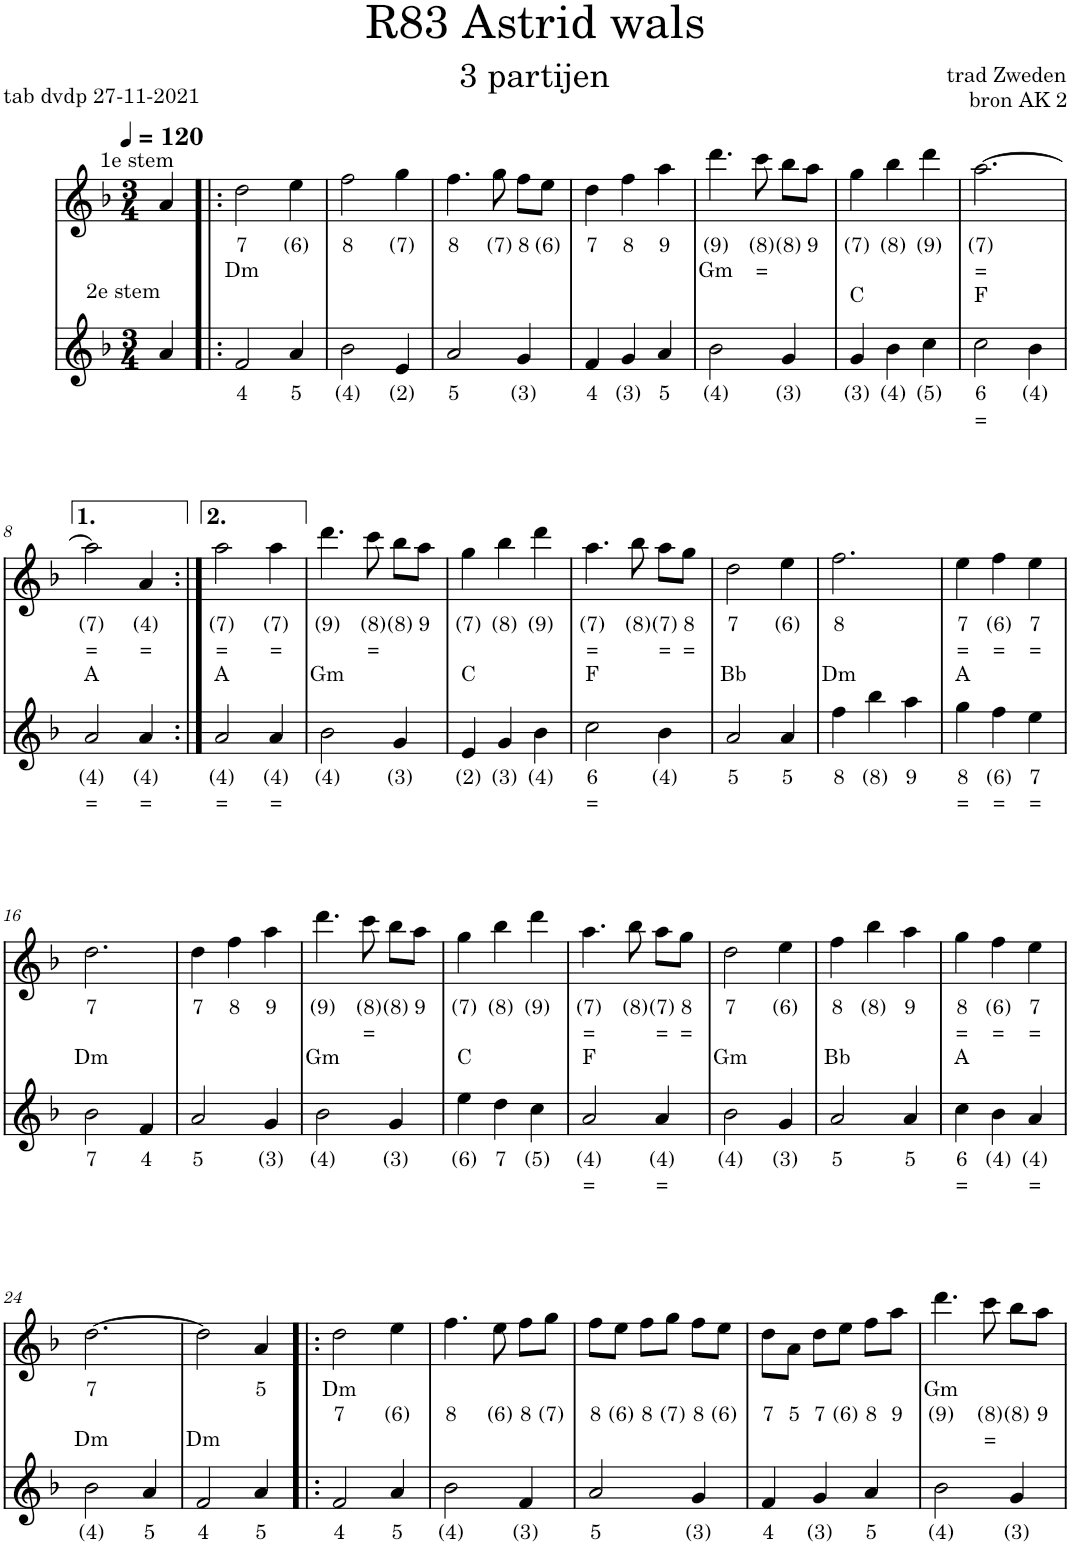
**kern	**text	**text	**text	**kern	**text	**text	**kern	**text	**text	**text
*part3	*part3	*part3	*part3	*part2	*part2	*part2	*part1	*part1	*part1	*part1
*staff3	*staff3	*staff3	*staff3	*staff2	*staff2	*staff2	*staff1	*staff1	*staff1	*staff1
*I"Viool	*	*	*	*I"Viool	*	*	*I"Piano	*	*	*
*stria5	*	*	*	*	*	*	*	*	*	*
*clefG2	*	*	*	*clefG2	*	*	*clefG2	*	*	*
*k[b-]	*	*	*	*k[b-]	*	*	*k[b-]	*	*	*
*M3/4	*	*	*	*M3/4	*	*	*M3/4	*	*	*
*MM120	*	*	*	*MM120	*	*	*MM120	*	*	*
=	=	=	=	=	=	=	=	=	=	=
!	!	!	!	!	!	!	!LO:TX:a:t=1e stem	!	!	!
!	!	!	!	!LO:TX:a:t=2e stem	!	!	!	!	!	!
!LO:TX:a:t=okt lager	!	!	!	!	!	!	!	!	!	!
4a	.	.	.	4a/	.	.	4a/	.	.	.
=1!|:	=1!|:	=1!|:	=1!|:	=1!|:	=1!|:	=1!|:	=1!|:	=1!|:	=1!|:	=1!|:
!	!	!	!	!	!LO:LY:b	!	!	!LO:LY:b	!LO:LY:b	!
2d	7	Dm	.	2f/	4	.	2dd\	7	Dm	.
!	!	!	!	!	!LO:LY:b	!	!	!LO:LY:b	!	!
4e	(6)	.	.	4a/	5	.	4ee\	(6)	.	.
=2	=2	=2	=2	=2	=2	=2	=2	=2	=2	=2
!	!	!	!	!	!LO:LY:b	!	!	!LO:LY:b	!	!
2f	8	.	.	2b-\	(4)	.	2ff\	8	.	.
!	!	!	!	!	!LO:LY:b	!	!	!LO:LY:b	!	!
4g	(7)	.	.	4e/	(2)	.	4gg\	(7)	.	.
=3	=3	=3	=3	=3	=3	=3	=3	=3	=3	=3
!	!	!	!	!	!LO:LY:b	!	!	!LO:LY:b	!	!
4.f	8	.	.	2a/	5	.	4.ff\	8	.	.
!	!	!	!	!	!	!	!	!LO:LY:b	!	!
8g	(7)	.	.	.	.	.	8gg\	(7)	.	.
!	!	!	!	!	!LO:LY:b	!	!	!LO:LY:b	!	!
8f/L	8	.	.	4g/	(3)	.	8ff\L	8	.	.
!	!	!	!	!	!	!	!	!LO:LY:b	!	!
8e/J	(6)	.	.	.	.	.	8ee\J	(6)	.	.
=4	=4	=4	=4	=4	=4	=4	=4	=4	=4	=4
!	!	!	!	!	!LO:LY:b	!	!	!LO:LY:b	!	!
4d	7	.	.	4f/	4	.	4dd\	7	.	.
!	!	!	!	!	!LO:LY:b	!	!	!LO:LY:b	!	!
4f	8	.	.	4g/	(3)	.	4ff\	8	.	.
!	!	!	!	!	!LO:LY:b	!	!	!LO:LY:b	!	!
4a	9	.	.	4a/	5	.	4aa\	9	.	.
=5	=5	=5	=5	=5	=5	=5	=5	=5	=5	=5
!	!	!	!	!	!LO:LY:b	!	!	!LO:LY:b	!LO:LY:b	!
4.dd	(9)	Gm	.	2b-\	(4)	.	4.ddd\	(9)	Gm	.
!	!	!	!	!	!	!	!	!LO:LY:b	!LO:LY:b	!
8cc	(8)	=	.	.	.	.	8ccc\	(8)	=	.
!	!	!	!	!	!LO:LY:b	!	!	!LO:LY:b	!	!
8b-/L	(8)	.	.	4g/	(3)	.	8bb-\L	(8)	.	.
!	!	!	!	!	!	!	!	!LO:LY:b	!	!
8a/J	9	.	.	.	.	.	8aa\J	9	.	.
=6	=6	=6	=6	=6	=6	=6	=6	=6	=6	=6
!	!	!	!	!	!LO:LY:b	!	!	!LO:LY:b	!	!LO:LY:b
4g	(7)	.	C	4g/	(3)	.	4gg\	(7)	.	C
!	!	!	!	!	!LO:LY:b	!	!	!LO:LY:b	!	!
4b-	(8)	.	.	4b-\	(4)	.	4bb-\	(8)	.	.
!	!	!	!	!	!LO:LY:b	!	!	!LO:LY:b	!	!
4dd	(9)	.	.	4cc\	(5)	.	4ddd\	(9)	.	.
=7	=7	=7	=7	=7	=7	=7	=7	=7	=7	=7
!	!	!	!	!	!LO:LY:b	!LO:LY:b	!	!LO:LY:b	!LO:LY:b	!LO:LY:b
[2.a	(7)	=	F	2cc\	6	=	[2.aa\	(7)	=	F
!	!	!	!	!	!LO:LY:b	!	!	!	!	!
.	.	.	.	4b-\	(4)	.	.	.	.	.
!!LO:LB:g=z
=8	=8	=8	=8	=8	=8	=8	=8	=8	=8	=8
!	!	!	!	!	!LO:LY:b	!LO:LY:b	!	!LO:LY:b	!LO:LY:b	!LO:LY:b
2a]	(7)	=	A	2a/	(4)	=	2aa\]	(7)	=	A
!	!	!	!	!	!LO:LY:b	!LO:LY:b	!	!LO:LY:b	!LO:LY:b	!
4a	(4)	=	.	4a/	(4)	=	4a/	(4)	=	.
=9:|!	=9:|!	=9:|!	=9:|!	=9:|!	=9:|!	=9:|!	=9:|!	=9:|!	=9:|!	=9:|!
!	!	!	!	!	!LO:LY:b	!LO:LY:b	!	!LO:LY:b	!LO:LY:b	!LO:LY:b
2a	(7)	=	A	2a/	(4)	=	2aa\	(7)	=	A
!	!	!	!	!	!LO:LY:b	!LO:LY:b	!	!LO:LY:b	!LO:LY:b	!
4a	(7)	=	.	4a/	(4)	=	4aa\	(7)	=	.
=10	=10	=10	=10	=10	=10	=10	=10	=10	=10	=10
!	!	!	!	!	!LO:LY:b	!	!	!LO:LY:b	!	!LO:LY:b
4.dd	(9)	.	Gm	2b-\	(4)	.	4.ddd\	(9)	.	Gm
!	!	!	!	!	!	!	!	!LO:LY:b	!LO:LY:b	!
8cc	(8)	=	.	.	.	.	8ccc\	(8)	=	.
!	!	!	!	!	!LO:LY:b	!	!	!LO:LY:b	!	!
8b-/L	(8)	.	.	4g/	(3)	.	8bb-\L	(8)	.	.
!	!	!	!	!	!	!	!	!LO:LY:b	!	!
8a/J	9	.	.	.	.	.	8aa\J	9	.	.
=11	=11	=11	=11	=11	=11	=11	=11	=11	=11	=11
!	!	!	!	!	!LO:LY:b	!	!	!LO:LY:b	!	!LO:LY:b
4g	(7)	.	C	4e/	(2)	.	4gg\	(7)	.	C
!	!	!	!	!	!LO:LY:b	!	!	!LO:LY:b	!	!
4b-	(8)	.	.	4g/	(3)	.	4bb-\	(8)	.	.
!	!	!	!	!	!LO:LY:b	!	!	!LO:LY:b	!	!
4dd	(9)	.	.	4b-\	(4)	.	4ddd\	(9)	.	.
=12	=12	=12	=12	=12	=12	=12	=12	=12	=12	=12
!	!	!	!	!	!LO:LY:b	!LO:LY:b	!	!LO:LY:b	!LO:LY:b	!LO:LY:b
4.a	(7)	=	F	2cc\	6	=	4.aa\	(7)	=	F
!	!	!	!	!	!	!	!	!LO:LY:b	!	!
8b-	(8)	.	.	.	.	.	8bb-\	(8)	.	.
!	!	!	!	!	!LO:LY:b	!	!	!LO:LY:b	!LO:LY:b	!
8a/L	(7)	=	.	4b-\	(4)	.	8aa\L	(7)	=	.
!	!	!	!	!	!	!	!	!LO:LY:b	!LO:LY:b	!
8g/J	8	=	.	.	.	.	8gg\J	8	=	.
=13	=13	=13	=13	=13	=13	=13	=13	=13	=13	=13
!	!	!	!	!	!LO:LY:b	!	!	!LO:LY:b	!	!LO:LY:b
2d	7	.	Bb	2a/	5	.	2dd\	7	.	Bb
!	!	!	!	!	!LO:LY:b	!	!	!LO:LY:b	!	!
4e	(6)	.	.	4a/	5	.	4ee\	(6)	.	.
=14	=14	=14	=14	=14	=14	=14	=14	=14	=14	=14
!	!	!	!	!	!LO:LY:b	!	!	!LO:LY:b	!	!LO:LY:b
2.f	8	.	Dm	4ff\	8	.	2.ff\	8	.	Dm
!	!	!	!	!	!LO:LY:b	!	!	!	!	!
.	.	.	.	4bb-\	(8)	.	.	.	.	.
!	!	!	!	!	!LO:LY:b	!	!	!	!	!
.	.	.	.	4aa\	9	.	.	.	.	.
=15	=15	=15	=15	=15	=15	=15	=15	=15	=15	=15
!	!	!	!	!	!LO:LY:b	!LO:LY:b	!	!LO:LY:b	!LO:LY:b	!LO:LY:b
4e	7	=	A	4gg\	8	=	4ee\	7	=	A
!	!	!	!	!	!LO:LY:b	!LO:LY:b	!	!LO:LY:b	!LO:LY:b	!
4f	(6)	=	.	4ff\	(6)	=	4ff\	(6)	=	.
!	!	!	!	!	!LO:LY:b	!LO:LY:b	!	!LO:LY:b	!LO:LY:b	!
4e	7	=	.	4ee\	7	=	4ee\	7	=	.
!!LO:LB:g=z
=16	=16	=16	=16	=16	=16	=16	=16	=16	=16	=16
!	!	!	!	!	!LO:LY:b	!	!	!LO:LY:b	!	!LO:LY:b
2.d	7	.	Dm	2b-\	7	.	2.dd\	7	.	Dm
!	!	!	!	!	!LO:LY:b	!	!	!	!	!
.	.	.	.	4f/	4	.	.	.	.	.
=17	=17	=17	=17	=17	=17	=17	=17	=17	=17	=17
!	!	!	!	!	!LO:LY:b	!	!	!LO:LY:b	!	!
4d	7	.	.	2a/	5	.	4dd\	7	.	.
!	!	!	!	!	!	!	!	!LO:LY:b	!	!
4f	8	.	.	.	.	.	4ff\	8	.	.
!	!	!	!	!	!LO:LY:b	!	!	!LO:LY:b	!	!
4a	9	.	.	4g/	(3)	.	4aa\	9	.	.
=18	=18	=18	=18	=18	=18	=18	=18	=18	=18	=18
!	!	!	!	!	!LO:LY:b	!	!	!LO:LY:b	!	!LO:LY:b
4.dd	(9)	.	Gm	2b-\	(4)	.	4.ddd\	(9)	.	Gm
!	!	!	!	!	!	!	!	!LO:LY:b	!LO:LY:b	!
8cc	(8)	=	.	.	.	.	8ccc\	(8)	=	.
!	!	!	!	!	!LO:LY:b	!	!	!LO:LY:b	!	!
8b-/L	(8)	.	.	4g/	(3)	.	8bb-\L	(8)	.	.
!	!	!	!	!	!	!	!	!LO:LY:b	!	!
8a/J	9	.	.	.	.	.	8aa\J	9	.	.
=19	=19	=19	=19	=19	=19	=19	=19	=19	=19	=19
!	!	!	!	!	!LO:LY:b	!	!	!LO:LY:b	!	!LO:LY:b
4g	(7)	.	C	4ee\	(6)	.	4gg\	(7)	.	C
!	!	!	!	!	!LO:LY:b	!	!	!LO:LY:b	!	!
4b-	(8)	.	.	4dd\	7	.	4bb-\	(8)	.	.
!	!	!	!	!	!LO:LY:b	!	!	!LO:LY:b	!	!
4dd	(9)	.	.	4cc\	(5)	.	4ddd\	(9)	.	.
=20	=20	=20	=20	=20	=20	=20	=20	=20	=20	=20
!	!	!	!	!	!LO:LY:b	!LO:LY:b	!	!LO:LY:b	!LO:LY:b	!LO:LY:b
4.a	(7)	=	F	2a/	(4)	=	4.aa\	(7)	=	F
!	!	!	!	!	!	!	!	!LO:LY:b	!	!
8b-	(8)	.	.	.	.	.	8bb-\	(8)	.	.
!	!	!	!	!	!LO:LY:b	!LO:LY:b	!	!LO:LY:b	!LO:LY:b	!
8a/L	(7)	=	.	4a/	(4)	=	8aa\L	(7)	=	.
!	!	!	!	!	!	!	!	!LO:LY:b	!LO:LY:b	!
8g/J	8	=	.	.	.	.	8gg\J	8	=	.
=21	=21	=21	=21	=21	=21	=21	=21	=21	=21	=21
!	!	!	!	!	!LO:LY:b	!	!	!LO:LY:b	!	!LO:LY:b
2d	7	.	Gm	2b-\	(4)	.	2dd\	7	.	Gm
!	!	!	!	!	!LO:LY:b	!	!	!LO:LY:b	!	!
4e	(6)	.	.	4g/	(3)	.	4ee\	(6)	.	.
=22	=22	=22	=22	=22	=22	=22	=22	=22	=22	=22
!	!	!	!	!	!LO:LY:b	!	!	!LO:LY:b	!	!LO:LY:b
4f	8	.	Bb	2a/	5	.	4ff\	8	.	Bb
!	!	!	!	!	!	!	!	!LO:LY:b	!	!
4b-	(8)	.	.	.	.	.	4bb-\	(8)	.	.
!	!	!	!	!	!LO:LY:b	!	!	!LO:LY:b	!	!
4a	9	.	.	4a/	5	.	4aa\	9	.	.
=23	=23	=23	=23	=23	=23	=23	=23	=23	=23	=23
!	!	!	!	!	!LO:LY:b	!LO:LY:b	!	!LO:LY:b	!LO:LY:b	!LO:LY:b
4g	8	=	A	4cc\	6	=	4gg\	8	=	A
!	!	!	!	!	!LO:LY:b	!	!	!LO:LY:b	!LO:LY:b	!
4f	(6)	=	.	4b-\	(4)	.	4ff\	(6)	=	.
!	!	!	!	!	!LO:LY:b	!LO:LY:b	!	!LO:LY:b	!LO:LY:b	!
4e	7	=	.	4a/	(4)	=	4ee\	7	=	.
!!LO:LB:g=z
=24	=24	=24	=24	=24	=24	=24	=24	=24	=24	=24
!	!	!	!	!	!LO:LY:b	!	!	!LO:LY:b	!	!LO:LY:b
[2.d	7	.	Dm	2b-\	(4)	.	[2.dd\	7	.	Dm
!	!	!	!	!	!LO:LY:b	!	!	!	!	!
.	.	.	.	4a/	5	.	.	.	.	.
=25	=25	=25	=25	=25	=25	=25	=25	=25	=25	=25
!	!	!	!	!	!LO:LY:b	!	!	!	!	!LO:LY:b
2d]	.	.	.	2f/	4	.	2dd\]	.	.	Dm
!	!	!	!	!	!LO:LY:b	!	!	!LO:LY:b	!	!
4a	5	.	.	4a/	5	.	4a/	5	.	.
=26!|:	=26!|:	=26!|:	=26!|:	=26!|:	=26!|:	=26!|:	=26!|:	=26!|:	=26!|:	=26!|:
!LO:TX:a:t=okt lager	!	!	!	!	!	!	!	!	!	!
!	!	!	!	!	!LO:LY:b	!	!	!LO:LY:b	!LO:LY:b	!
2d	Dm	3	.	2f/	4	.	2dd\	Dm	7	.
!	!	!	!	!	!LO:LY:b	!	!	!	!LO:LY:b	!
4e	.	(2)	.	4a/	5	.	4ee\	.	(6)	.
=27	=27	=27	=27	=27	=27	=27	=27	=27	=27	=27
!	!	!	!	!	!LO:LY:b	!	!	!	!LO:LY:b	!
4.f	.	4	.	2b-\	(4)	.	4.ff\	.	8	.
!	!	!	!	!	!	!	!	!	!LO:LY:b	!
8e	.	(2)	.	.	.	.	8ee\	.	(6)	.
!	!	!	!	!	!LO:LY:b	!	!	!	!LO:LY:b	!
8f/L	.	4	.	4f/	(3)	.	8ff\L	.	8	.
!	!	!	!	!	!	!	!	!	!LO:LY:b	!
8g/J	.	(3)	.	.	.	.	8gg\J	.	(7)	.
=28	=28	=28	=28	=28	=28	=28	=28	=28	=28	=28
!	!	!	!	!	!LO:LY:b	!	!	!	!LO:LY:b	!
8f/L	.	4	.	2a/	5	.	8ff\L	.	8	.
!	!	!	!	!	!	!	!	!	!LO:LY:b	!
8e/J	.	(2)	.	.	.	.	8ee\J	.	(6)	.
!	!	!	!	!	!	!	!	!	!LO:LY:b	!
8f/L	.	4	.	.	.	.	8ff\L	.	8	.
!	!	!	!	!	!	!	!	!	!LO:LY:b	!
8g/J	.	(3)	.	.	.	.	8gg\J	.	(7)	.
!	!	!	!	!	!LO:LY:b	!	!	!	!LO:LY:b	!
8f/L	.	4	.	4g/	(3)	.	8ff\L	.	8	.
!	!	!	!	!	!	!	!	!	!LO:LY:b	!
8e/J	.	(2)	.	.	.	.	8ee\J	.	(6)	.
=29	=29	=29	=29	=29	=29	=29	=29	=29	=29	=29
!	!	!	!	!	!LO:LY:b	!	!	!	!LO:LY:b	!
2d	.	3	.	4f/	4	.	8dd\L	.	7	.
!	!	!	!	!	!	!	!	!	!LO:LY:b	!
.	.	.	.	.	.	.	8a\J	.	5	.
!	!	!	!	!	!LO:LY:b	!	!	!	!LO:LY:b	!
.	.	.	.	4g/	(3)	.	8dd\L	.	7	.
!	!	!	!	!	!	!	!	!	!LO:LY:b	!
.	.	.	.	.	.	.	8ee\J	.	(6)	.
!	!	!	!	!	!LO:LY:b	!	!	!	!LO:LY:b	!
8f/L	.	4	.	4a/	5	.	8ff\L	.	8	.
!	!	!	!	!	!	!	!	!	!LO:LY:b	!
8a/J	.	5	.	.	.	.	8aa\J	.	9	.
=30	=30	=30	=30	=30	=30	=30	=30	=30	=30	=30
!	!	!	!	!	!LO:LY:b	!	!	!LO:LY:b	!LO:LY:b	!
4.dd	Gm	7	.	2b-\	(4)	.	4.ddd\	Gm	(9)	.
!	!	!	!	!	!	!	!	!	!LO:LY:b	!LO:LY:b
8cc	.	(5)	.	.	.	.	8ccc\	.	(8)	=
!	!	!	!	!	!LO:LY:b	!	!	!	!LO:LY:b	!
8b-/L	.	(4)	.	4g/	(3)	.	8bb-\L	.	(8)	.
!	!	!	!	!	!	!	!	!	!LO:LY:b	!
8a/J	.	5	.	.	.	.	8aa\J	.	9	.
=	=	=	=	=	=	=	=	=	=	=
*-	*-	*-	*-	*-	*-	*-	*-	*-	*-	*-
